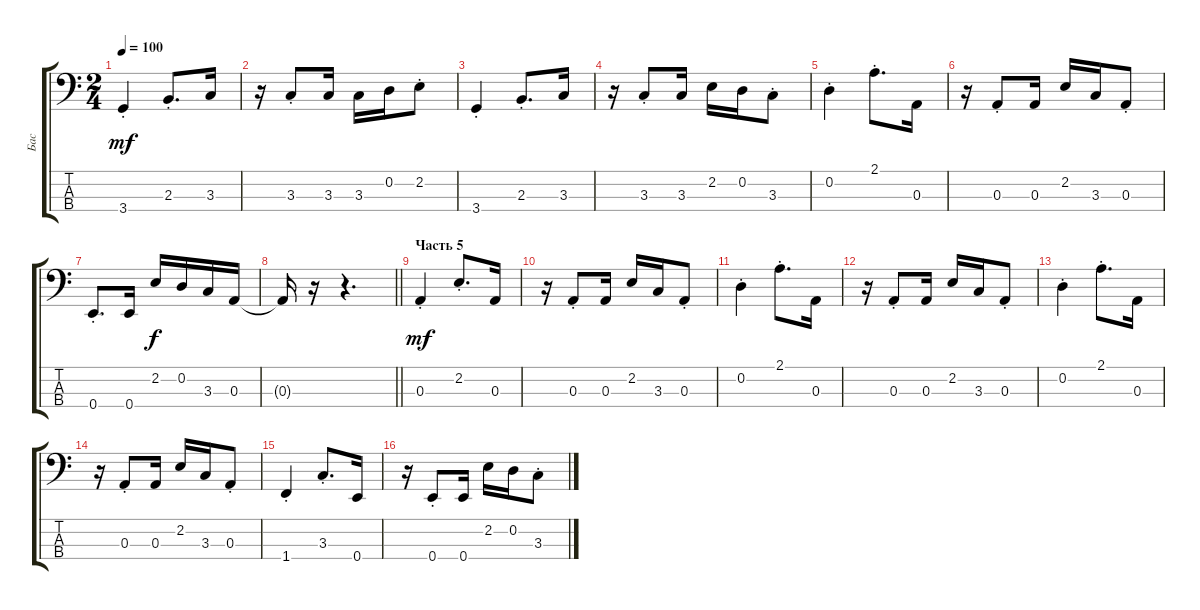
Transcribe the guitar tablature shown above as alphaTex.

\track ("Бас" "Бас") {instrument electricbasspick}
\staff {score tabs}
\tuning (G2 D2 A1 E1) {hide}
\ts (2 4)
\tempo 100
\clef f4
\ks c
3.4{st}.4{dy mf} 2.3{st}.8{d} 3.3.16 |
r.16 3.3{st}.8 3.3.16 3.3.16 0.2.16 2.2{st}.8 |
3.4{st}.4 2.3{st}.8{d} 3.3.16 |
r.16 3.3{st}.8 3.3.16 2.2.16 0.2.16 3.3{st}.8 |
0.2{st}.4 2.1{st}.8{d} 0.3.16 |
r.16 0.3{st}.8 0.3.16 2.2.16 3.3.16 0.3{st}.8 |
0.4{st}.8{d} 0.4.16 2.2.16{dy f} 0.2.16 3.3.16 0.3.16 |
\barLineRight lightlight
0.3{t}.16 r.16 r.4{d} |
\section ("" "Часть 5")
0.3{st}.4{dy mf} 2.2{st}.8{d} 0.3.16 |
r.16 0.3{st}.8 0.3.16 2.2.16 3.3.16 0.3{st}.8 |
0.2{st}.4 2.1{st}.8{d} 0.3.16 |
r.16 0.3{st}.8 0.3.16 2.2.16 3.3.16 0.3{st}.8 |
0.2{st}.4 2.1{st}.8{d} 0.3.16 |
r.16 0.3{st}.8 0.3.16 2.2.16 3.3.16 0.3{st}.8 |
1.4{st}.4 3.3{st}.8{d} 0.4.16 |
r.16 0.4{st}.8 0.4.16 2.2.16 0.2.16 3.3{st}.8
